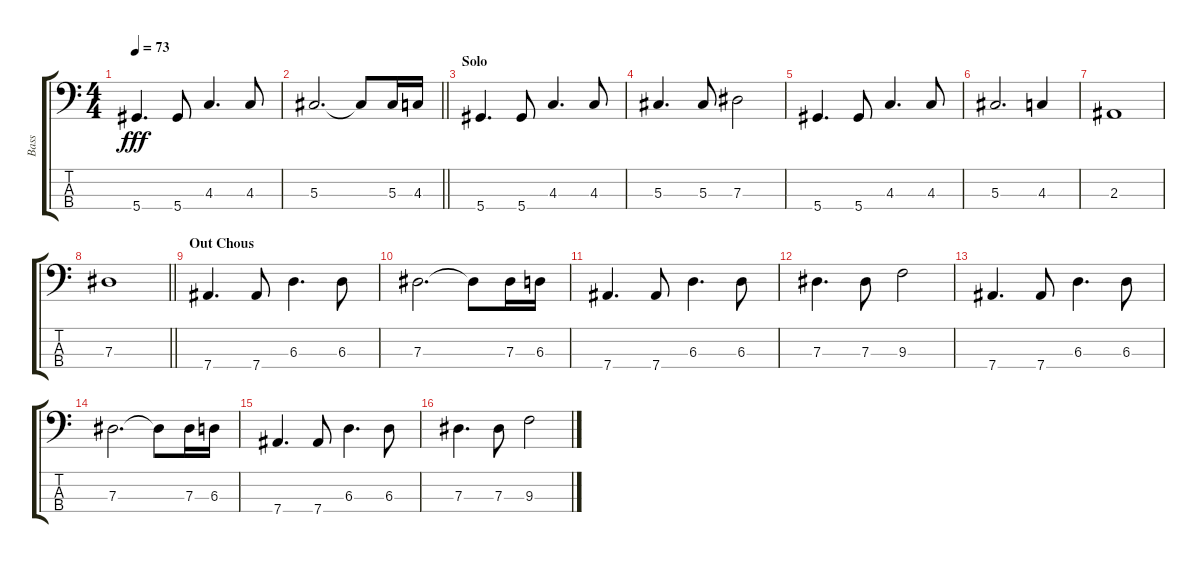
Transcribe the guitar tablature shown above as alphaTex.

\track ("Bass" "Bass") {instrument electricbassfinger}
\staff {score tabs}
\tuning (Gb2 Db2 Ab1 Eb1) {hide}
\ts (4 4)
\tempo 73
\clef f4
\ks c
5.4.4{d dy fff} 5.4.8 4.3.4{d} 4.3.8 |
\barLineRight lightlight
5.3.2{d} 5.3{t}.8 5.3.16 4.3.16 |
\section ("" "Solo")
5.4.4{d} 5.4.8 4.3.4{d} 4.3.8 |
5.3.4{d} 5.3.8 7.3.2 |
5.4.4{d} 5.4.8 4.3.4{d} 4.3.8 |
5.3.2{d} 4.3.4 |
2.3.1 |
\barLineRight lightlight
7.3.1 |
\section ("" "Out Chous")
7.4.4{d} 7.4.8 6.3.4{d} 6.3.8 |
7.3.2{d} 7.3{t}.8 7.3.16 6.3.16 |
7.4.4{d} 7.4.8 6.3.4{d} 6.3.8 |
7.3.4{d} 7.3.8 9.3.2 |
7.4.4{d} 7.4.8 6.3.4{d} 6.3.8 |
7.3.2{d} 7.3{t}.8 7.3.16 6.3.16 |
7.4.4{d} 7.4.8 6.3.4{d} 6.3.8 |
7.3.4{d} 7.3.8 9.3.2
